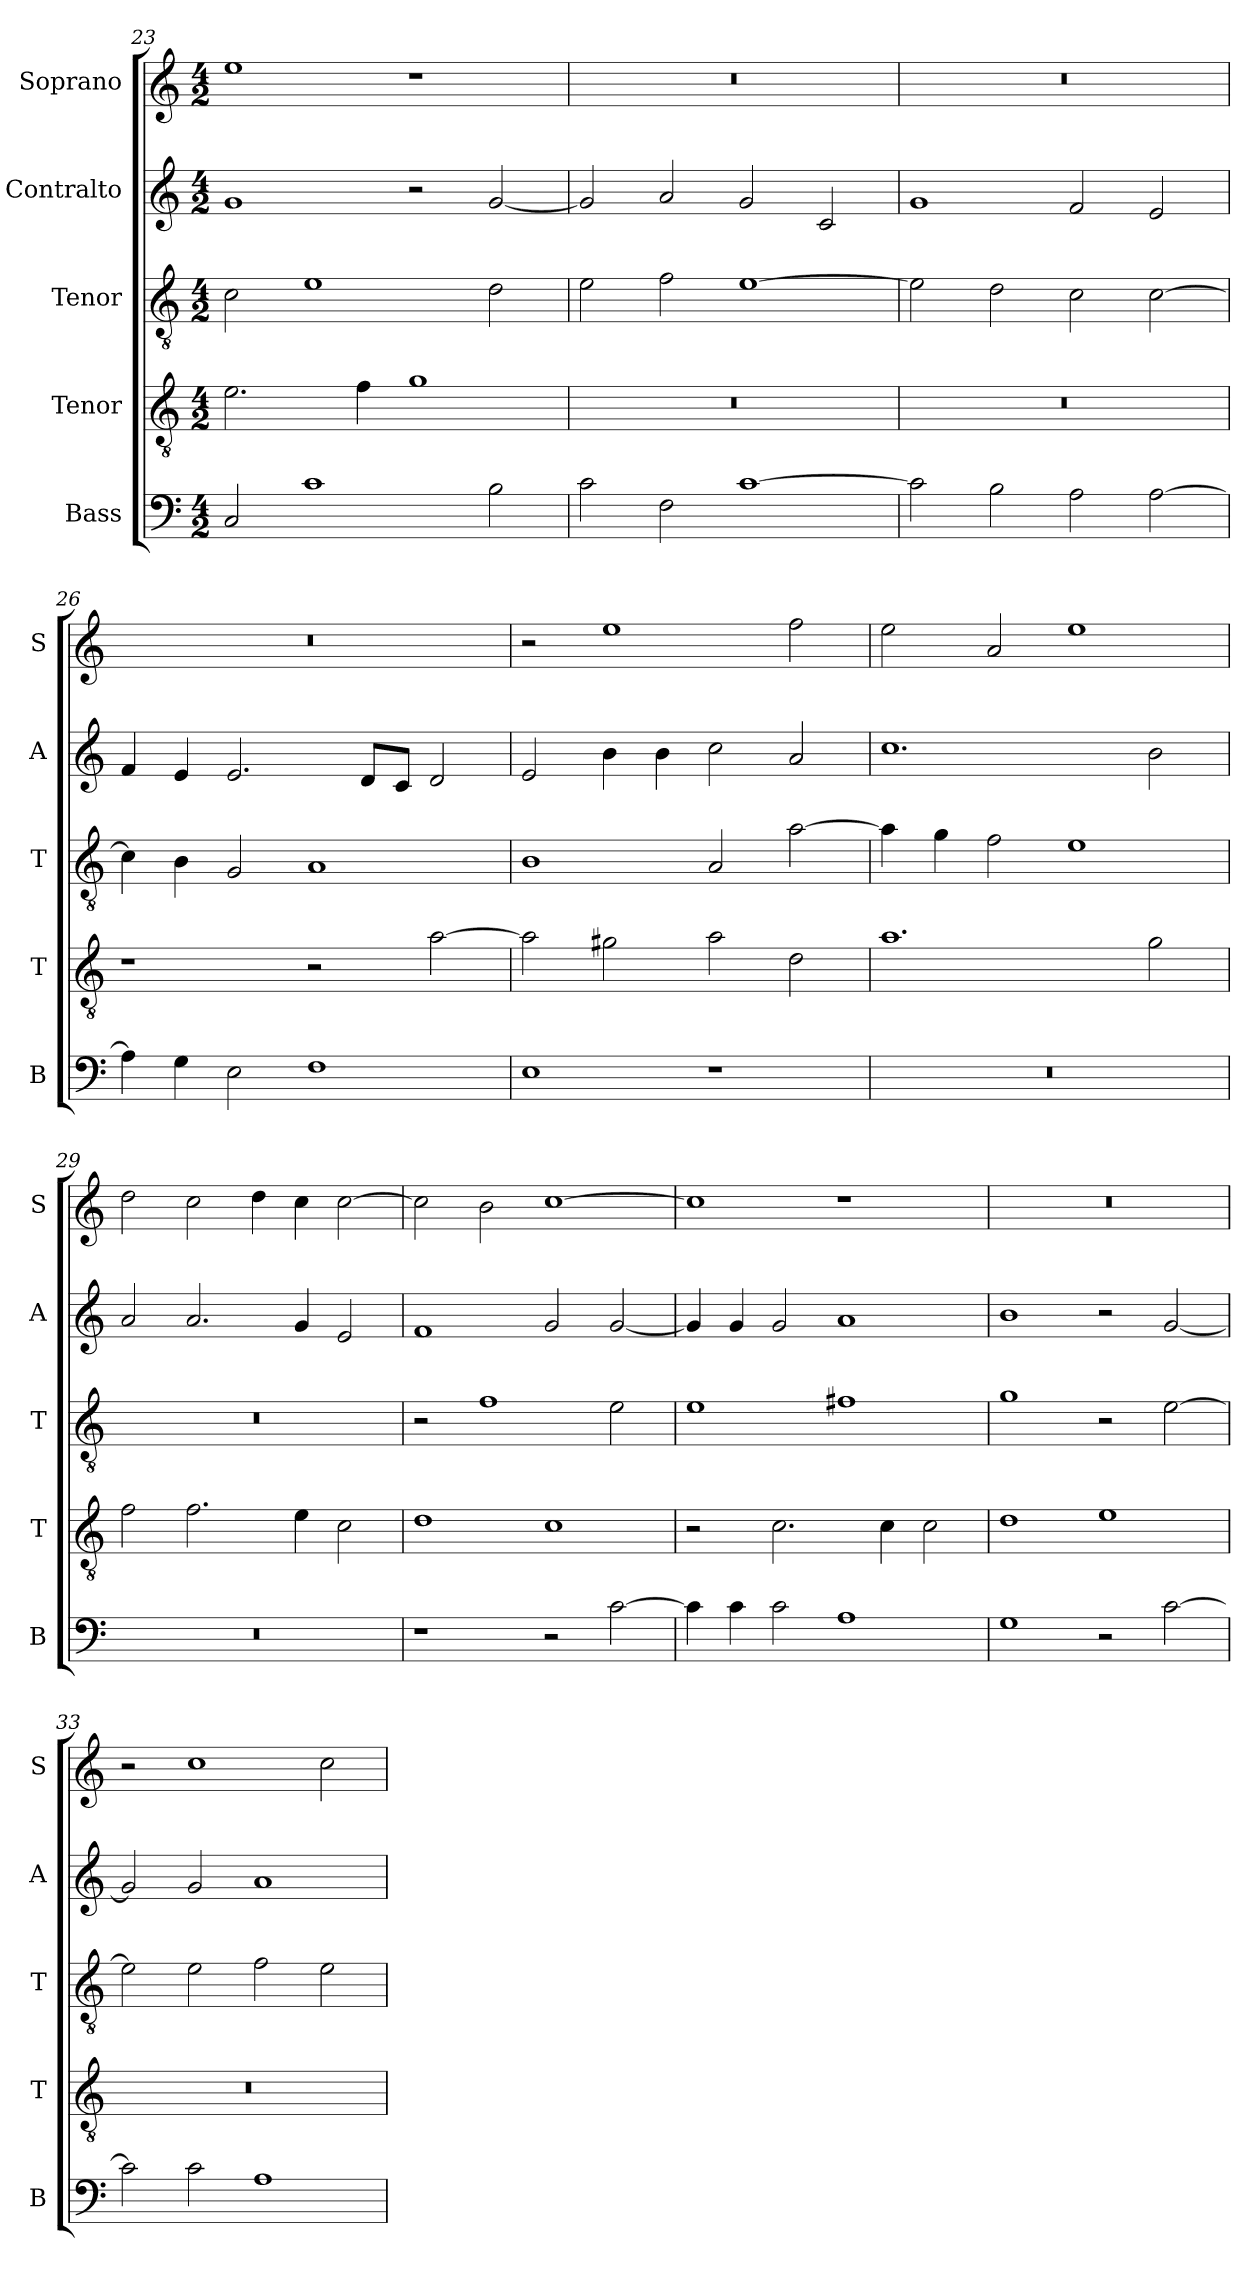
**kern	**kern	**kern	**kern	**kern
*part5	*part4	*part3	*part2	*part1
*staff5	*staff4	*staff3	*staff2	*staff1
*I"Bass	*I"Tenor	*I"Tenor	*I"Contralto	*I"Soprano
*I'B	*I'T	*I'T	*I'A	*I'S
*clefF4	*clefGv2	*clefGv2	*clefG2	*clefG2
*k[]	*k[]	*k[]	*k[]	*k[]
*C:ion	*C:ion	*C:ion	*C:ion	*C:ion
*M4/2	*M4/2	*M4/2	*M4/2	*M4/2
=23	=23	=23	=23	=23
2C	2.e	2c	1g	1ee
1c	.	1e	.	.
.	4f	.	.	.
.	1g	.	2r	1r
2B	.	2d	[2g	.
=24	=24	=24	=24	=24
2c	0r	2e	2g]	0r
2F	.	2f	2a	.
[1c	.	[1e	2g	.
.	.	.	2c	.
=25	=25	=25	=25	=25
2c]	0r	2e]	1g	0r
2B	.	2d	.	.
2A	.	2c	2f	.
[2A	.	[2c	2e	.
=26	=26	=26	=26	=26
4A]	1r	4c]	4f	0r
4G	.	4B	4e	.
2E	.	2G	2.e	.
1F	2r	1A	.	.
.	.	.	8d/L	.
.	.	.	8c/J	.
.	[2a	.	2d	.
=27	=27	=27	=27	=27
1E	2a]	1B	2e	2r
.	2g#X	.	4b	1ee
.	.	.	4b	.
1r	2a	2A	2cc	.
.	2d	[2a	2a	2ff
=28	=28	=28	=28	=28
0r	1.a	4a]	1.cc	2ee
.	.	4g	.	.
.	.	2f	.	2a
.	.	1e	.	1ee
.	2g	.	2b	.
=29	=29	=29	=29	=29
0r	2f	0r	2a	2dd
.	2.f	.	2.a	2cc
.	.	.	.	4dd
.	4e	.	4g	4cc
.	2c	.	2e	[2cc
=30	=30	=30	=30	=30
1r	1d	2r	1f	2cc]
.	.	1f	.	2b
2r	1c	.	2g	[1cc
[2c	.	2e	[2g	.
=31	=31	=31	=31	=31
4c]	2r	1e	4g]	1cc]
4c	.	.	4g	.
2c	2.c	.	2g	.
1A	.	1f#X	1a	1r
.	4c	.	.	.
.	2c	.	.	.
=32	=32	=32	=32	=32
1G	1d	1g	1b	0r
2r	1e	2r	2r	.
[2c	.	[2e	[2g	.
=33	=33	=33	=33	=33
2c]	0r	2e]	2g]	2r
2c	.	2e	2g	1cc
1A	.	2f	1a	.
.	.	2e	.	2cc
=	=	=	=	=
*-	*-	*-	*-	*-
